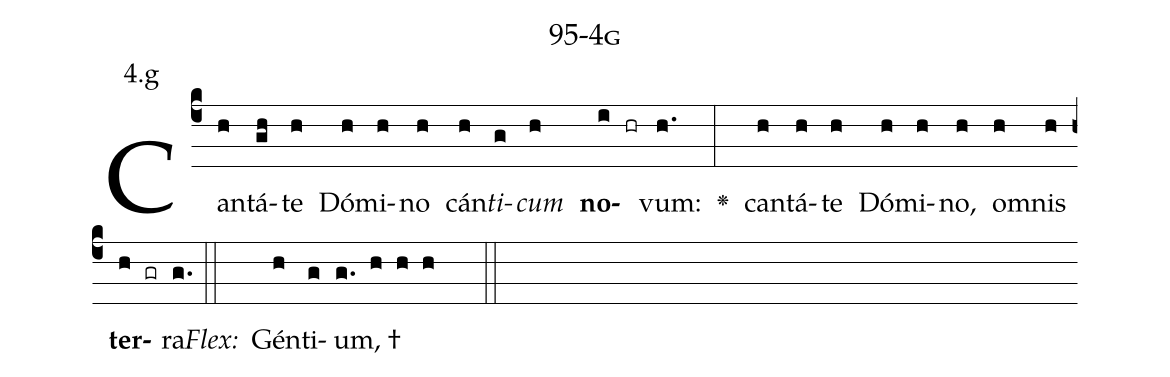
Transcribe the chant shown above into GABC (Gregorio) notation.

name: 95-4g;
annotation: 4.g;
%%
(c4)Can(h)tá(gh)te(h) Dó(h)mi(h)no(h) cán(h)<i>ti</i>(g)<i>cum</i>(h) <b>no</b>(i hr)vum:(h.) <v>\greheightstar</v>(:) can(h)tá(h)te(h) Dó(h)mi(h)no,(h) om(h)nis(h) <b>ter</b>(h gr)ra.(g.) (::)
<i>Flex:</i>()  Gén(h)ti(g)um, †(g. h h h  ::)

%E(h) u(h) o(h) u(h) a(h) e.(g.) (::)
